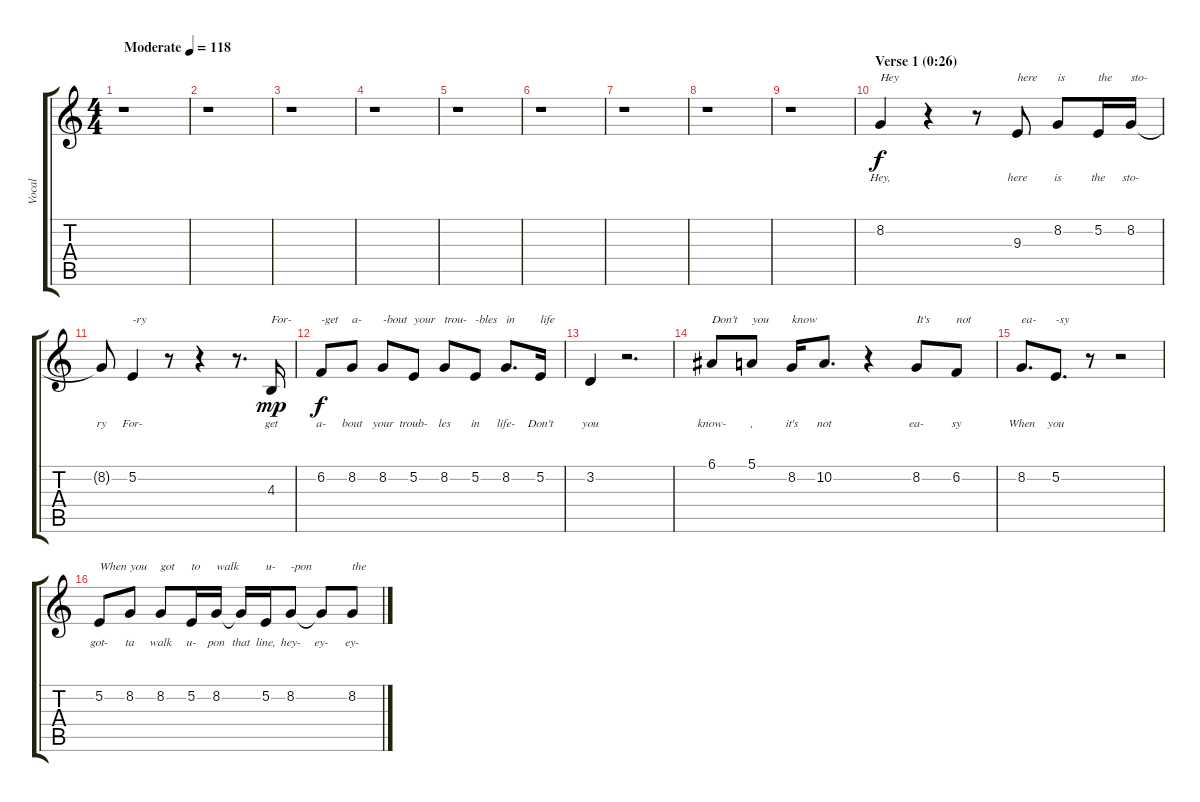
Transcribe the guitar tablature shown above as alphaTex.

\track ("Vocal" "Vocal") {instrument clarinet}
\staff {score tabs}
\tuning (E4 B3 G3 D3 A2 E2) {hide}
\ts (4 4)
\tempo (118 "Moderate")
\clef g2
\ks c
r.1{dy f instrument clarinet} |
r.1 |
r.1 |
r.1 |
r.1 |
r.1 |
r.1 |
r.1 |
r.1 |
\section ("" "Verse 1 (0:26)")
8.2.4{txt "Hey" lyrics (0 "Hey,") lyrics (1 "") lyrics (2 "") lyrics (3 "") lyrics (4 "")} r.4 r.8 9.3.8{txt "here" lyrics (0 "here") lyrics (1 "") lyrics (2 "") lyrics (3 "") lyrics (4 "")} 8.2.8{txt "is" lyrics (0 "is") lyrics (1 "") lyrics (2 "") lyrics (3 "") lyrics (4 "")} 5.2.16{txt "the" lyrics (0 "the") lyrics (1 "") lyrics (2 "") lyrics (3 "") lyrics (4 "")} 8.2.16{txt "sto-" lyrics (0 "sto-") lyrics (1 "") lyrics (2 "") lyrics (3 "") lyrics (4 "")} |
8.2{t}.8{lyrics (0 "ry") lyrics (1 "") lyrics (2 "") lyrics (3 "") lyrics (4 "")} 5.2.4{txt "-ry" lyrics (0 "For-") lyrics (1 "") lyrics (2 "") lyrics (3 "") lyrics (4 "")} r.8 r.4 r.8{d} 4.3.16{txt "For-" lyrics (0 "get") lyrics (1 "") lyrics (2 "") lyrics (3 "") lyrics (4 "") dy mp} |
6.2.8{txt "-get" lyrics (0 "a-") lyrics (1 "") lyrics (2 "") lyrics (3 "") lyrics (4 "") dy f} 8.2.8{txt "a-" lyrics (0 "bout") lyrics (1 "") lyrics (2 "") lyrics (3 "") lyrics (4 "")} 8.2.8{txt "-bout" lyrics (0 "your") lyrics (1 "") lyrics (2 "") lyrics (3 "") lyrics (4 "")} 5.2.8{txt "your" lyrics (0 "troub-") lyrics (1 "") lyrics (2 "") lyrics (3 "") lyrics (4 "")} 8.2.8{txt "trou-" lyrics (0 "les") lyrics (1 "") lyrics (2 "") lyrics (3 "") lyrics (4 "")} 5.2.8{txt "-bles" lyrics (0 "in") lyrics (1 "") lyrics (2 "") lyrics (3 "") lyrics (4 "")} 8.2.8{d txt "in" lyrics (0 "life-") lyrics (1 "") lyrics (2 "") lyrics (3 "") lyrics (4 "")} 5.2.16{txt "life" lyrics (0 "Don't") lyrics (1 "") lyrics (2 "") lyrics (3 "") lyrics (4 "")} |
3.2.4{lyrics (0 "you") lyrics (1 "") lyrics (2 "") lyrics (3 "") lyrics (4 "")} r.2{d} |
6.1.8{txt "Don't" lyrics (0 "know-") lyrics (1 "") lyrics (2 "") lyrics (3 "") lyrics (4 "")} 5.1.8{txt "you" lyrics (0 ",") lyrics (1 "") lyrics (2 "") lyrics (3 "") lyrics (4 "")} 8.2.16{txt "know" lyrics (0 "it's") lyrics (1 "") lyrics (2 "") lyrics (3 "") lyrics (4 "")} 10.2.8{d lyrics (0 "not") lyrics (1 "") lyrics (2 "") lyrics (3 "") lyrics (4 "")} r.4 8.2.8{txt "It's" lyrics (0 "ea-") lyrics (1 "") lyrics (2 "") lyrics (3 "") lyrics (4 "")} 6.2.8{txt "not" lyrics (0 "sy") lyrics (1 "") lyrics (2 "") lyrics (3 "") lyrics (4 "")} |
8.2.8{d txt "ea-" lyrics (0 "When") lyrics (1 "") lyrics (2 "") lyrics (3 "") lyrics (4 "")} 5.2.8{d txt "-sy" lyrics (0 "you") lyrics (1 "") lyrics (2 "") lyrics (3 "") lyrics (4 "")} r.8 r.2 |
5.2.8{txt "When" lyrics (0 "got-") lyrics (1 "") lyrics (2 "") lyrics (3 "") lyrics (4 "")} 8.2.8{txt "you" lyrics (0 "ta") lyrics (1 "") lyrics (2 "") lyrics (3 "") lyrics (4 "")} 8.2.8{txt "got" lyrics (0 "walk") lyrics (1 "") lyrics (2 "") lyrics (3 "") lyrics (4 "")} 5.2.16{txt "to" lyrics (0 "u-") lyrics (1 "") lyrics (2 "") lyrics (3 "") lyrics (4 "")} 8.2.16{txt "walk" lyrics (0 "pon") lyrics (1 "") lyrics (2 "") lyrics (3 "") lyrics (4 "")} 8.2{t}.16{lyrics (0 "that") lyrics (1 "") lyrics (2 "") lyrics (3 "") lyrics (4 "")} 5.2.16{txt "u-" lyrics (0 "line,") lyrics (1 "") lyrics (2 "") lyrics (3 "") lyrics (4 "")} 8.2.8{txt "-pon" lyrics (0 "hey-") lyrics (1 "") lyrics (2 "") lyrics (3 "") lyrics (4 "")} 8.2{t}.8{lyrics (0 "ey-") lyrics (1 "") lyrics (2 "") lyrics (3 "") lyrics (4 "")} 8.2.8{txt "the" lyrics (0 "ey-") lyrics (1 "") lyrics (2 "") lyrics (3 "") lyrics (4 "")}
